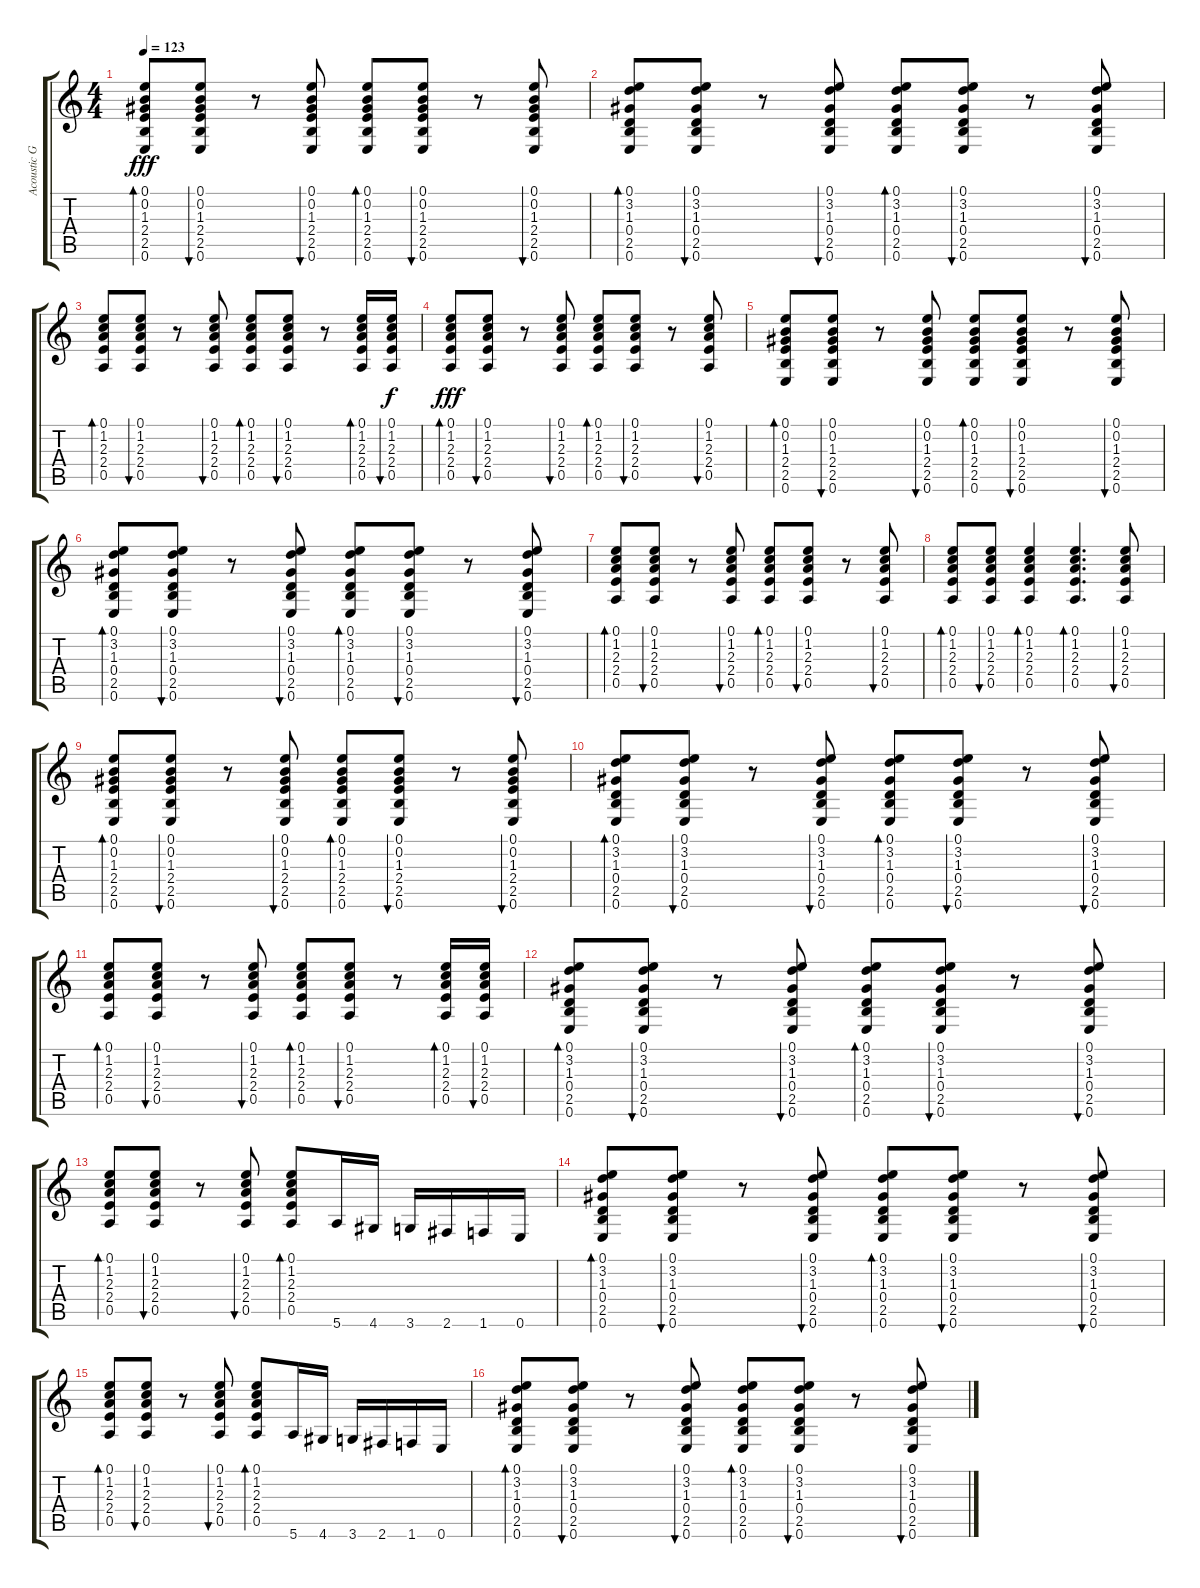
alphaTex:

\track ("Acoustic Gtr." "Acoustic G") {instrument acousticguitarsteel}
\staff {score tabs}
\tuning (E4 B3 G3 D3 A2 E2) {hide}
\ts (4 4)
\tempo 123
\clef g2
\ks c
(0.1 0.2 1.3 2.4 2.5 0.6).8{bd 60 dy fff} (0.1 0.2 1.3 2.4 2.5 0.6).8{bu 60} r.8 (0.1 0.2 1.3 2.4 2.5 0.6).8{bu 60} (0.1 0.2 1.3 2.4 2.5 0.6).8{bd 60} (0.1 0.2 1.3 2.4 2.5 0.6).8{bu 60} r.8 (0.1 0.2 1.3 2.4 2.5 0.6).8{bu 60} |
(0.1 3.2 1.3 0.4 2.5 0.6).8{bd 60} (0.1 3.2 1.3 0.4 2.5 0.6).8{bu 60} r.8 (0.1 3.2 1.3 0.4 2.5 0.6).8{bu 60} (0.1 3.2 1.3 0.4 2.5 0.6).8{bd 60} (0.1 3.2 1.3 0.4 2.5 0.6).8{bu 60} r.8 (0.1 3.2 1.3 0.4 2.5 0.6).8{bu 60} |
(0.1 1.2 2.3 2.4 0.5).8{bd 60} (0.1 1.2 2.3 2.4 0.5).8{bu 60} r.8 (0.1 1.2 2.3 2.4 0.5).8{bu 60} (0.1 1.2 2.3 2.4 0.5).8{bd 60} (0.1 1.2 2.3 2.4 0.5).8{bu 60} r.8 (0.1 1.2 2.3 2.4 0.5).16{bd 60} (0.1 1.2 2.3 2.4 0.5).16{bu 60 dy f} |
(0.1 1.2 2.3 2.4 0.5).8{bd 60 dy fff} (0.1 1.2 2.3 2.4 0.5).8{bu 60} r.8 (0.1 1.2 2.3 2.4 0.5).8{bu 60} (0.1 1.2 2.3 2.4 0.5).8{bd 60} (0.1 1.2 2.3 2.4 0.5).8{bu 60} r.8 (0.1 1.2 2.3 2.4 0.5).8{bu 60} |
(0.1 0.2 1.3 2.4 2.5 0.6).8{bd 60} (0.1 0.2 1.3 2.4 2.5 0.6).8{bu 60} r.8 (0.1 0.2 1.3 2.4 2.5 0.6).8{bu 60} (0.1 0.2 1.3 2.4 2.5 0.6).8{bd 60} (0.1 0.2 1.3 2.4 2.5 0.6).8{bu 60} r.8 (0.1 0.2 1.3 2.4 2.5 0.6).8{bu 60} |
(0.1 3.2 1.3 0.4 2.5 0.6).8{bd 60} (0.1 3.2 1.3 0.4 2.5 0.6).8{bu 60} r.8 (0.1 3.2 1.3 0.4 2.5 0.6).8{bu 60} (0.1 3.2 1.3 0.4 2.5 0.6).8{bd 60} (0.1 3.2 1.3 0.4 2.5 0.6).8{bu 60} r.8 (0.1 3.2 1.3 0.4 2.5 0.6).8{bu 60} |
(0.1 1.2 2.3 2.4 0.5).8{bd 60} (0.1 1.2 2.3 2.4 0.5).8{bu 60} r.8 (0.1 1.2 2.3 2.4 0.5).8{bu 60} (0.1 1.2 2.3 2.4 0.5).8{bd 60} (0.1 1.2 2.3 2.4 0.5).8{bu 60} r.8 (0.1 1.2 2.3 2.4 0.5).8{bu 60} |
(0.1 1.2 2.3 2.4 0.5).8{bd 60} (0.1 1.2 2.3 2.4 0.5).8{bu 60} (0.1 1.2 2.3 2.4 0.5).4{bd 60} (0.1 1.2 2.3 2.4 0.5).4{d bd 60} (0.1 1.2 2.3 2.4 0.5).8{bu 60} |
(0.1 0.2 1.3 2.4 2.5 0.6).8{bd 60} (0.1 0.2 1.3 2.4 2.5 0.6).8{bu 60} r.8 (0.1 0.2 1.3 2.4 2.5 0.6).8{bu 60} (0.1 0.2 1.3 2.4 2.5 0.6).8{bd 60} (0.1 0.2 1.3 2.4 2.5 0.6).8{bu 60} r.8 (0.1 0.2 1.3 2.4 2.5 0.6).8{bu 60} |
(0.1 3.2 1.3 0.4 2.5 0.6).8{bd 60} (0.1 3.2 1.3 0.4 2.5 0.6).8{bu 60} r.8 (0.1 3.2 1.3 0.4 2.5 0.6).8{bu 60} (0.1 3.2 1.3 0.4 2.5 0.6).8{bd 60} (0.1 3.2 1.3 0.4 2.5 0.6).8{bu 60} r.8 (0.1 3.2 1.3 0.4 2.5 0.6).8{bu 60} |
(0.1 1.2 2.3 2.4 0.5).8{bd 60} (0.1 1.2 2.3 2.4 0.5).8{bu 60} r.8 (0.1 1.2 2.3 2.4 0.5).8{bu 60} (0.1 1.2 2.3 2.4 0.5).8{bd 60} (0.1 1.2 2.3 2.4 0.5).8{bu 60} r.8 (0.1 1.2 2.3 2.4 0.5).16{bd 60} (0.1 1.2 2.3 2.4 0.5).16{bu 60} |
(0.1 3.2 1.3 0.4 2.5 0.6).8{bd 60} (0.1 3.2 1.3 0.4 2.5 0.6).8{bu 60} r.8 (0.1 3.2 1.3 0.4 2.5 0.6).8{bu 60} (0.1 3.2 1.3 0.4 2.5 0.6).8{bd 60} (0.1 3.2 1.3 0.4 2.5 0.6).8{bu 60} r.8 (0.1 3.2 1.3 0.4 2.5 0.6).8{bu 60} |
(0.1 1.2 2.3 2.4 0.5).8{bd 60} (0.1 1.2 2.3 2.4 0.5).8{bu 60} r.8 (0.1 1.2 2.3 2.4 0.5).8{bu 60} (0.1 1.2 2.3 2.4 0.5).8{bd 60} 5.6.16 4.6.16 3.6.16 2.6.16 1.6.16 0.6.16 |
(0.1 3.2 1.3 0.4 2.5 0.6).8{bd 60} (0.1 3.2 1.3 0.4 2.5 0.6).8{bu 60} r.8 (0.1 3.2 1.3 0.4 2.5 0.6).8{bu 60} (0.1 3.2 1.3 0.4 2.5 0.6).8{bd 60} (0.1 3.2 1.3 0.4 2.5 0.6).8{bu 60} r.8 (0.1 3.2 1.3 0.4 2.5 0.6).8{bu 60} |
(0.1 1.2 2.3 2.4 0.5).8{bd 60} (0.1 1.2 2.3 2.4 0.5).8{bu 60} r.8 (0.1 1.2 2.3 2.4 0.5).8{bu 60} (0.1 1.2 2.3 2.4 0.5).8{bd 60} 5.6.16 4.6.16 3.6.16 2.6.16 1.6.16 0.6.16 |
(0.1 3.2 1.3 0.4 2.5 0.6).8{bd 60} (0.1 3.2 1.3 0.4 2.5 0.6).8{bu 60} r.8 (0.1 3.2 1.3 0.4 2.5 0.6).8{bu 60} (0.1 3.2 1.3 0.4 2.5 0.6).8{bd 60} (0.1 3.2 1.3 0.4 2.5 0.6).8{bu 60} r.8 (0.1 3.2 1.3 0.4 2.5 0.6).8{bu 60}
